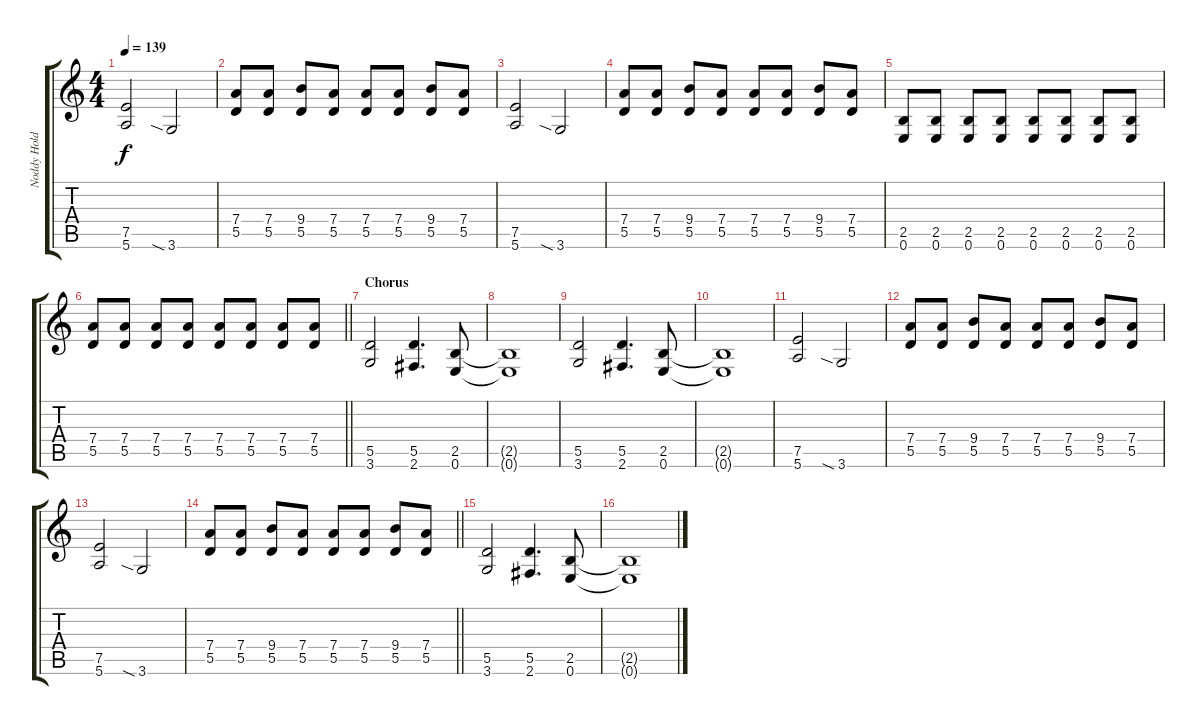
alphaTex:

\track ("Noddy Holder" "Noddy Hold") {instrument distortionguitar}
\staff {score tabs}
\tuning (E4 B3 G3 D3 A2 E2) {hide}
\ts (4 4)
\tempo 139
\clef g2
\ks c
(7.5 5.6).2{dy f} 3.6{sia}.2 |
(7.4 5.5).8 (7.4 5.5).8 (9.4 5.5).8 (7.4 5.5).8 (7.4 5.5).8 (7.4 5.5).8 (9.4 5.5).8 (7.4 5.5).8 |
(7.5 5.6).2 3.6{sia}.2 |
(7.4 5.5).8 (7.4 5.5).8 (9.4 5.5).8 (7.4 5.5).8 (7.4 5.5).8 (7.4 5.5).8 (9.4 5.5).8 (7.4 5.5).8 |
(2.5 0.6).8 (2.5 0.6).8 (2.5 0.6).8 (2.5 0.6).8 (2.5 0.6).8 (2.5 0.6).8 (2.5 0.6).8 (2.5 0.6).8 |
\barLineRight lightlight
(7.4 5.5).8 (7.4 5.5).8 (7.4 5.5).8 (7.4 5.5).8 (7.4 5.5).8 (7.4 5.5).8 (7.4 5.5).8 (7.4 5.5).8 |
\section ("" "Chorus")
(5.5 3.6).2 (5.5 2.6).4{d} (2.5 0.6).8 |
(2.5{t} 0.6{t}).1 |
(5.5 3.6).2 (5.5 2.6).4{d} (2.5 0.6).8 |
(2.5{t} 0.6{t}).1 |
(7.5 5.6).2 3.6{sia}.2 |
(7.4 5.5).8 (7.4 5.5).8 (9.4 5.5).8 (7.4 5.5).8 (7.4 5.5).8 (7.4 5.5).8 (9.4 5.5).8 (7.4 5.5).8 |
(7.5 5.6).2 3.6{sia}.2 |
\barLineRight lightlight
(7.4 5.5).8 (7.4 5.5).8 (9.4 5.5).8 (7.4 5.5).8 (7.4 5.5).8 (7.4 5.5).8 (9.4 5.5).8 (7.4 5.5).8 |
(5.5 3.6).2 (5.5 2.6).4{d} (2.5 0.6).8 |
(2.5{t} 0.6{t}).1
